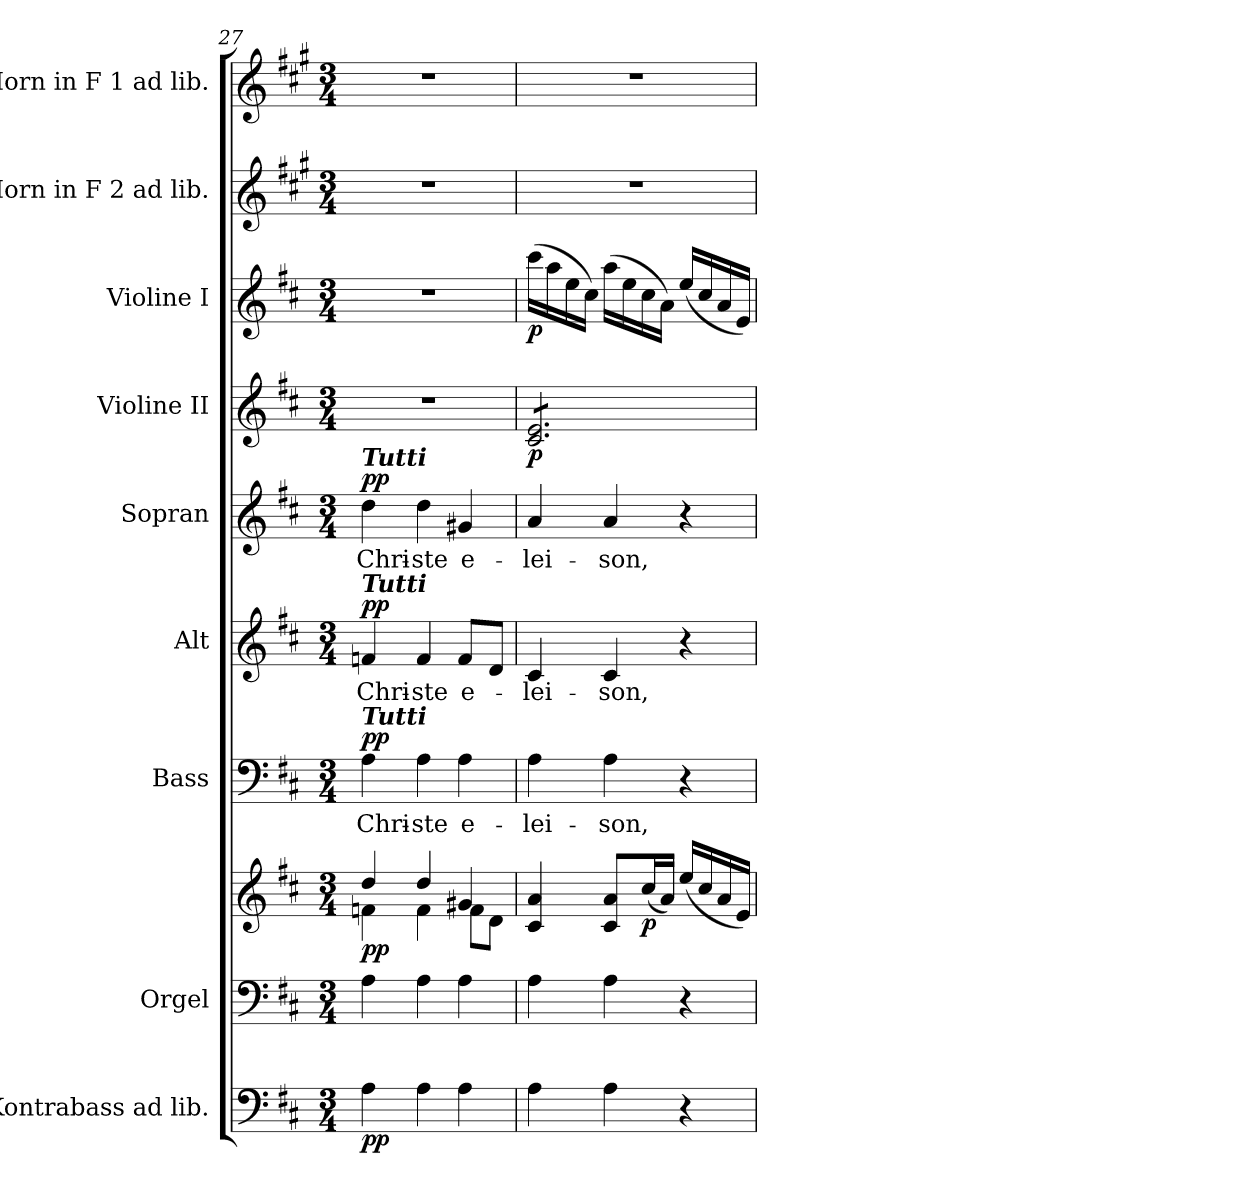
**kern	**dynam	**kern	**kern	**dynam	**kern	**text	**dynam	**kern	**text	**dynam	**kern	**text	**dynam	**kern	**dynam	**kern	**dynam	**kern	**kern
*part9	*part9	*part8	*part8	*part8	*part7	*part7	*part7	*part6	*part6	*part6	*part5	*part5	*part5	*part4	*part4	*part3	*part3	*part2	*part1
*staff10	*staff10	*staff9	*staff8	*staff8/9	*staff7	*staff7	*staff7	*staff6	*staff6	*staff6	*staff5	*staff5	*staff5	*staff4	*staff4	*staff3	*staff3	*staff2	*staff1
*I"Kontrabass ad lib.	*	*I"Orgel	*	*	*I"Bass	*	*	*I"Alt	*	*	*I"Sopran	*	*	*I"Violine II	*	*I"Violine I	*	*I"Horn in F 2 ad lib.	*I"Horn in F 1 ad lib.
*I'Kb.	*	*I'Org.	*	*	*I'B.	*	*	*I'A.	*	*	*I'S.	*	*	*I'Vl. II	*	*I'Vl. I	*	*	*
*clefF4	*	*clefF4	*clefG2	*	*clefF4	*	*	*clefG2	*	*	*clefG2	*	*	*clefG2	*	*clefG2	*	*clefG2	*clefG2
*ITrd7c12	*	*	*	*	*	*	*	*	*	*	*	*	*	*	*	*	*	*ITrd4c7	*ITrd4c7
*k[f#c#]	*	*k[f#c#]	*k[f#c#]	*	*k[f#c#]	*	*	*k[f#c#]	*	*	*k[f#c#]	*	*	*k[f#c#]	*	*k[f#c#]	*	*k[f#c#]	*k[f#c#]
*D:	*	*D:	*D:	*	*D:	*	*	*D:	*	*	*D:	*	*	*D:	*	*D:	*	*D:	*D:
*M3/4	*	*M3/4	*M3/4	*	*M3/4	*	*	*M3/4	*	*	*M3/4	*	*	*M3/4	*	*M3/4	*	*M3/4	*M3/4
=27	=27	=27	=27	=27	=27	=27	=27	=27	=27	=27	=27	=27	=27	=27	=27	=27	=27	=27	=27
*	*	*	*^	*	*	*	*	*	*	*	*	*	*	*	*	*	*	*	*
!	!	!	!	!	!	!	!	!	!	!	!	!LO:TX:a:Bi:t=Tutti	!	!	!	!	!	!	!	!
!	!	!	!	!	!	!	!	!	!LO:TX:a:Bi:t=Tutti	!	!	!	!	!	!	!	!	!	!	!
!	!	!	!	!	!	!LO:TX:a:Bi:t=Tutti	!	!	!	!	!	!	!	!	!	!	!	!	!	!
!	!LO:DY:b	!	!	!	!LO:DY:b	!	!LO:LY:b	!LO:DY:a	!	!LO:LY:b	!LO:DY:a	!	!LO:LY:b	!LO:DY:a	!	!	!	!	!	!
4AA\	pp	4A\	4dd/	4fn\	pp	4A\	Chri-	pp	4fn/	Chri-	pp	4dd\	Chri-	pp	2.r	.	2.r	.	2.r	2.r
!	!	!	!	!	!	!	!LO:LY:b	!	!	!LO:LY:b	!	!	!LO:LY:b	!	!	!	!	!	!	!
4AA\	.	4A\	4dd/	4f\	.	4A\	-ste	.	4f/	-ste	.	4dd\	-ste	.	.	.	.	.	.	.
!	!	!	!	!	!	!	!LO:LY:b	!	!	!LO:LY:b	!	!	!LO:LY:b	!	!	!	!	!	!	!
4AA\	.	4A\	4g#X/	8f\L	.	4A\	e-	.	8f/L	e-	.	4g#X/	e-	.	.	.	.	.	.	.
.	.	.	.	8d\J	.	.	.	.	8d/J	.	.	.	.	.	.	.	.	.	.	.
!!LO:PB:g=z
=28	=28	=28	=28	=28	=28	=28	=28	=28	=28	=28	=28	=28	=28	=28	=28	=28	=28	=28	=28	=28
!	!	!	!	!	!	!	!LO:LY:b	!	!	!LO:LY:b	!	!	!LO:LY:b	!	!	!LO:DY:b	!	!LO:DY:b	!	!
*	*	*	*v	*v	*	*	*	*	*	*	*	*	*	*	*	*	*	*	*	*
*	*	*	*	*	*	*	*	*	*	*	*	*	*	*tremolo	*	*	*	*	*
4AA\	.	4A\	4c#/ 4a/	.	4A\	-lei-	.	4c#/	-lei-	.	4a/	-lei-	.	8c#/ 8e/L	p	(>16ccc#\LL	p	2.r	2.r
.	.	.	.	.	.	.	.	.	.	.	.	.	.	.	.	16aa\	.	.	.
.	.	.	.	.	.	.	.	.	.	.	.	.	.	8c#/ 8e/	.	16ee\	.	.	.
.	.	.	.	.	.	.	.	.	.	.	.	.	.	.	.	16cc#\JJ)	.	.	.
!	!	!	!	!	!	!LO:LY:b	!	!	!LO:LY:b	!	!	!LO:LY:b	!	!	!	!	!	!	!
4AA\	.	4A\	8c#/ 8a/L	.	4A\	-son,	.	4c#/	-son,	.	4a/	-son,	.	8c#/ 8e/	.	(>16aa\LL	.	.	.
.	.	.	.	.	.	.	.	.	.	.	.	.	.	.	.	16ee\	.	.	.
!	!	!	!	!LO:DY:b	!	!	!	!	!	!	!	!	!	!	!	!	!	!	!
.	.	.	(<16cc#/L	p	.	.	.	.	.	.	.	.	.	8c#/ 8e/	.	16cc#\	.	.	.
.	.	.	16a/JJ)	.	.	.	.	.	.	.	.	.	.	.	.	16a\JJ)	.	.	.
4r	.	4r	(<16ee/LL	.	4r	.	.	4r	.	.	4r	.	.	8c#/ 8e/	.	(<16ee/LL	.	.	.
.	.	.	16cc#/	.	.	.	.	.	.	.	.	.	.	.	.	16cc#/	.	.	.
.	.	.	16a/	.	.	.	.	.	.	.	.	.	.	8c#/ 8e/J	.	16a/	.	.	.
*	*	*	*	*	*	*	*	*	*	*	*	*	*	*Xtremolo	*	*	*	*	*
.	.	.	16e/JJ)	.	.	.	.	.	.	.	.	.	.	.	.	16e/JJ)	.	.	.
=	=	=	=	=	=	=	=	=	=	=	=	=	=	=	=	=	=	=	=
*-	*-	*-	*-	*-	*-	*-	*-	*-	*-	*-	*-	*-	*-	*-	*-	*-	*-	*-	*-
